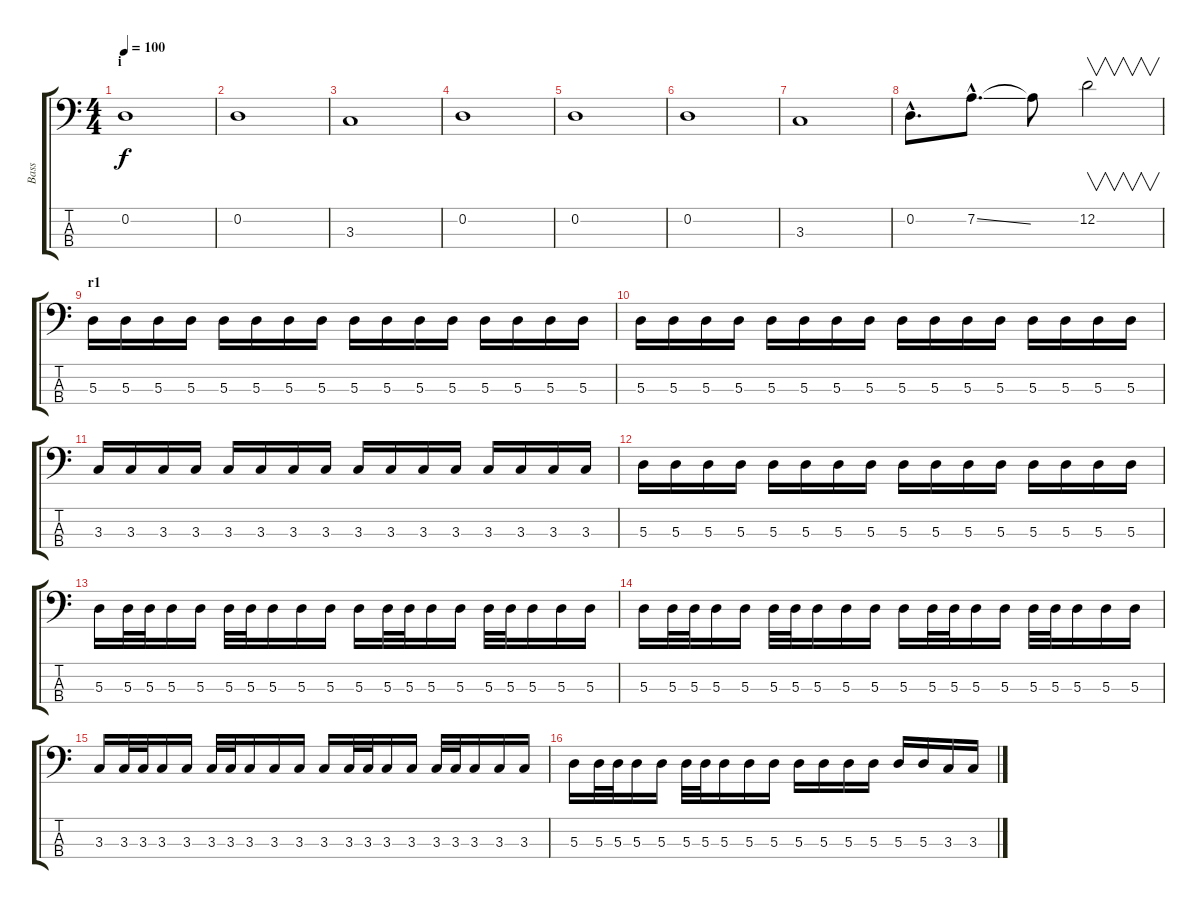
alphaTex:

\track ("Bass" "Bass") {instrument electricbassfinger}
\staff {score tabs}
\tuning (G2 D2 A1 E1) {hide}
\ts (4 4)
\section ("" "i")
\tempo 100
\clef f4
\ks c
0.2.1{dy f instrument electricbassfinger} |
0.2.1 |
3.3.1 |
0.2.1 |
0.2.1 |
0.2.1 |
3.3.1 |
0.2{hac}.8{d} 7.2{ss hac}.8{d} 7.2{t}.8 12.2.2{v} |
\section ("" "r1")
5.3.16 5.3.16 5.3.16 5.3.16 5.3.16 5.3.16 5.3.16 5.3.16 5.3.16 5.3.16 5.3.16 5.3.16 5.3.16 5.3.16 5.3.16 5.3.16 |
5.3.16 5.3.16 5.3.16 5.3.16 5.3.16 5.3.16 5.3.16 5.3.16 5.3.16 5.3.16 5.3.16 5.3.16 5.3.16 5.3.16 5.3.16 5.3.16 |
3.3.16 3.3.16 3.3.16 3.3.16 3.3.16 3.3.16 3.3.16 3.3.16 3.3.16 3.3.16 3.3.16 3.3.16 3.3.16 3.3.16 3.3.16 3.3.16 |
5.3.16 5.3.16 5.3.16 5.3.16 5.3.16 5.3.16 5.3.16 5.3.16 5.3.16 5.3.16 5.3.16 5.3.16 5.3.16 5.3.16 5.3.16 5.3.16 |
5.3.16 5.3.32 5.3.32 5.3.16 5.3.16 5.3.32 5.3.32 5.3.16 5.3.16 5.3.16 5.3.16 5.3.32 5.3.32 5.3.16 5.3.16 5.3.32 5.3.32 5.3.16 5.3.16 5.3.16 |
5.3.16 5.3.32 5.3.32 5.3.16 5.3.16 5.3.32 5.3.32 5.3.16 5.3.16 5.3.16 5.3.16 5.3.32 5.3.32 5.3.16 5.3.16 5.3.32 5.3.32 5.3.16 5.3.16 5.3.16 |
3.3.16 3.3.32 3.3.32 3.3.16 3.3.16 3.3.32 3.3.32 3.3.16 3.3.16 3.3.16 3.3.16 3.3.32 3.3.32 3.3.16 3.3.16 3.3.32 3.3.32 3.3.16 3.3.16 3.3.16 |
5.3.16 5.3.32 5.3.32 5.3.16 5.3.16 5.3.32 5.3.32 5.3.16 5.3.16 5.3.16 5.3.16 5.3.16 5.3.16 5.3.16 5.3.16 5.3.16 3.3.16 3.3.16
